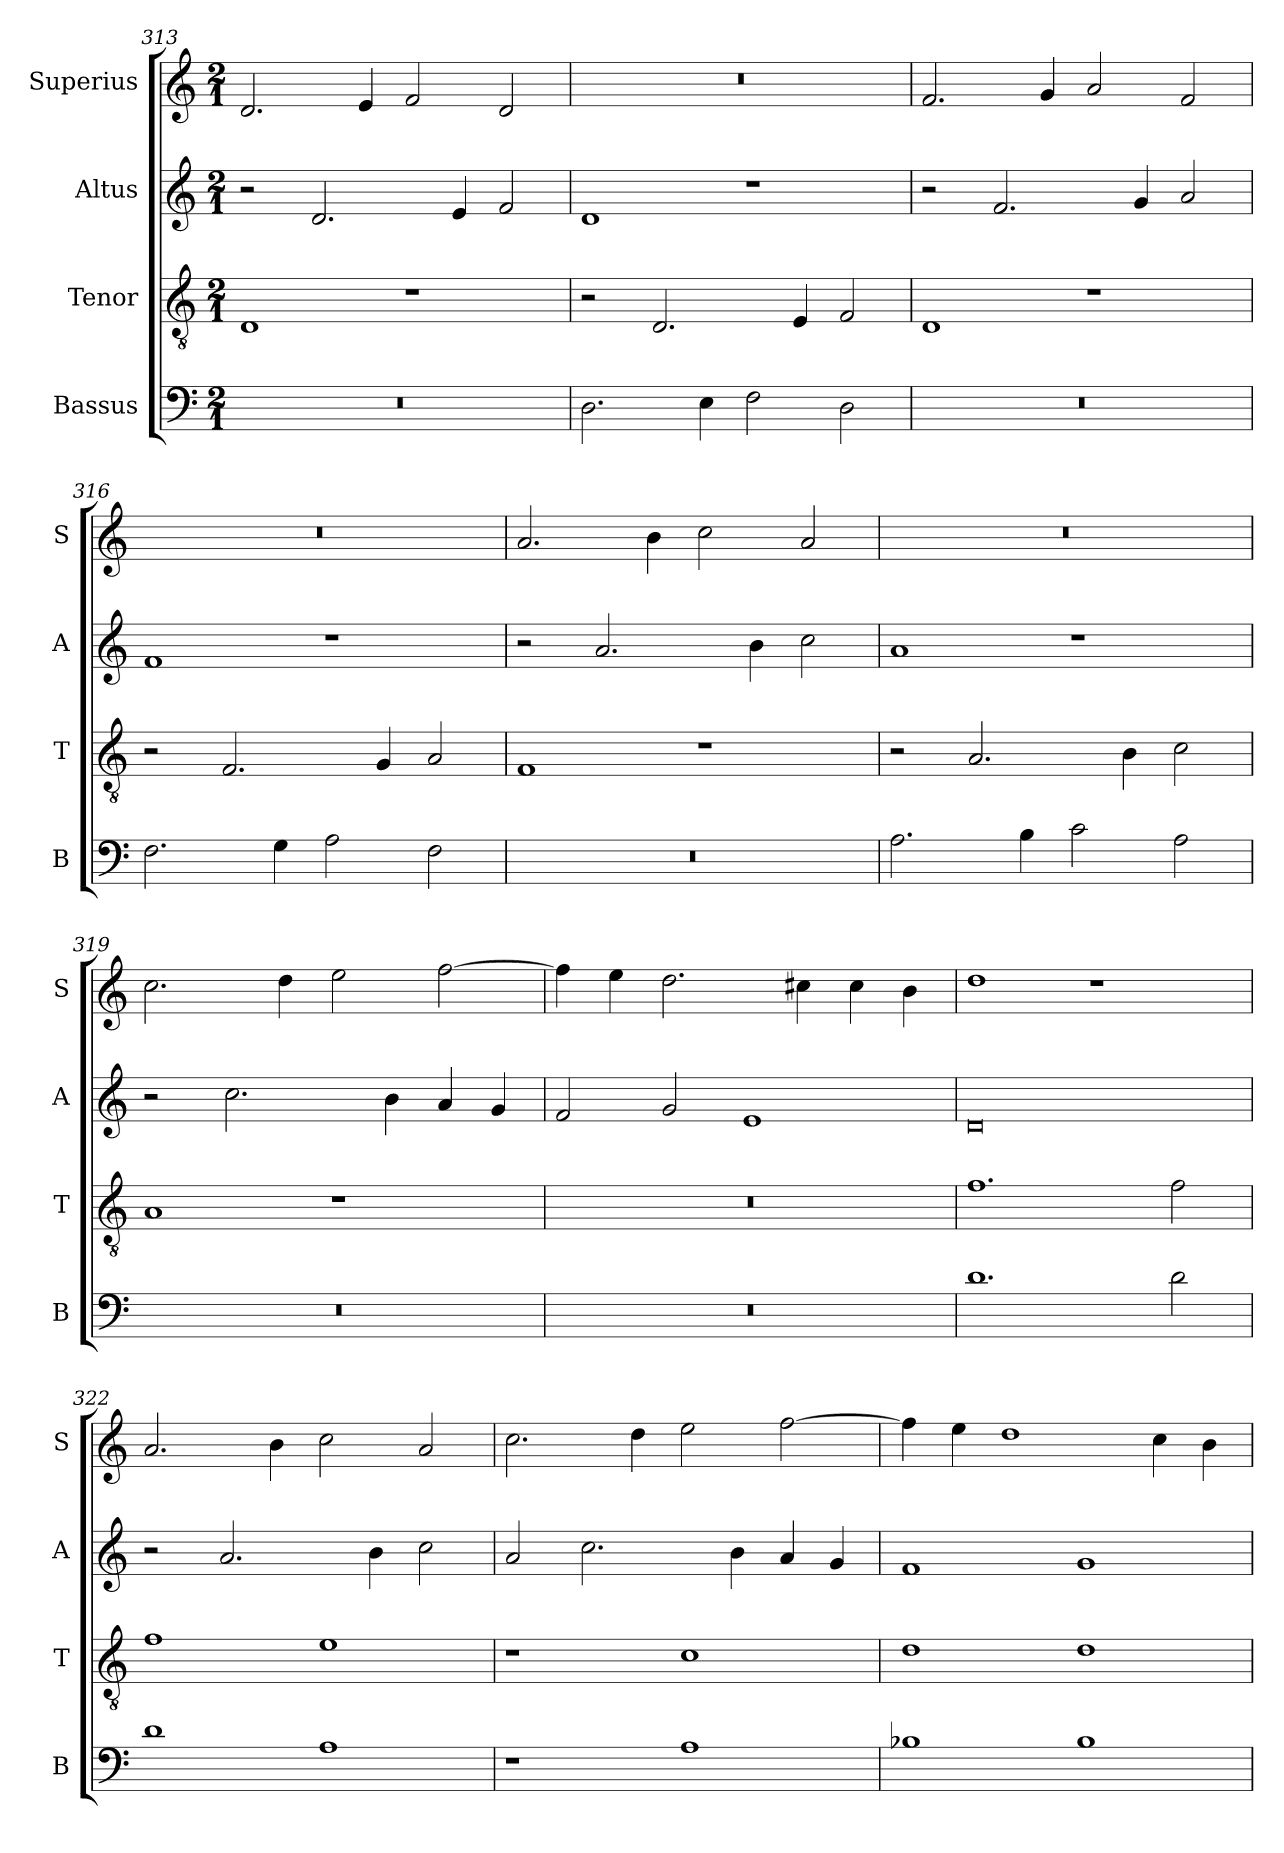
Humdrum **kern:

**kern	**kern	**kern	**kern
*part4	*part3	*part2	*part1
*staff4	*staff3	*staff2	*staff1
*I"Bassus	*I"Tenor	*I"Altus	*I"Superius
*I'B	*I'T	*I'A	*I'S
*clefF4	*clefGv2	*clefG2	*clefG2
*k[]	*k[]	*k[]	*k[]
*M2/1	*M2/1	*M2/1	*M2/1
=313	=313	=313	=313
0r	1D	2r	2.d/
.	.	2.d/	.
.	.	.	4e/
.	1r	.	2f/
.	.	4e/	.
.	.	2f/	2d/
=314	=314	=314	=314
2.D\	2r	1d	0r
.	2.D/	.	.
4E\	.	.	.
2F\	.	1r	.
.	4E/	.	.
2D\	2F/	.	.
=315	=315	=315	=315
0r	1D	2r	2.f/
.	.	2.f/	.
.	.	.	4g/
.	1r	.	2a/
.	.	4g/	.
.	.	2a/	2f/
=316	=316	=316	=316
2.F\	2r	1f	0r
.	2.F/	.	.
4G\	.	.	.
2A\	.	1r	.
.	4G/	.	.
2F\	2A/	.	.
=317	=317	=317	=317
0r	1F	2r	2.a/
.	.	2.a/	.
.	.	.	4b\
.	1r	.	2cc\
.	.	4b\	.
.	.	2cc\	2a/
=318	=318	=318	=318
2.A\	2r	1a	0r
.	2.A/	.	.
4B\	.	.	.
2c\	.	1r	.
.	4B\	.	.
2A\	2c\	.	.
=319	=319	=319	=319
0r	1A	2r	2.cc\
.	.	2.cc\	.
.	.	.	4dd\
.	1r	.	2ee\
.	.	4b\	.
.	.	4a/	[2ff\
.	.	4g/	.
=320	=320	=320	=320
0r	0r	2f/	4ff\]
.	.	.	4ee\
.	.	2g/	2.dd\
.	.	1e	.
.	.	.	4cc#X\
.	.	.	4cc#\
.	.	.	4b\
=321	=321	=321	=321
1.d	1.f	0d	1dd
.	.	.	1r
2d\	2f\	.	.
=322	=322	=322	=322
1d	1f	2r	2.a/
.	.	2.a/	.
.	.	.	4b\
1A	1e	.	2cc\
.	.	4b\	.
.	.	2cc\	2a/
=323	=323	=323	=323
1r	1r	2a/	2.cc\
.	.	2.cc\	.
.	.	.	4dd\
1A	1c	.	2ee\
.	.	4b\	.
.	.	4a/	[2ff\
.	.	4g/	.
=324	=324	=324	=324
1B-X	1d	1f	4ff\]
.	.	.	4ee\
.	.	.	1dd
1B-	1d	1g	.
.	.	.	4cc\
.	.	.	4b\
=	=	=	=
*-	*-	*-	*-
